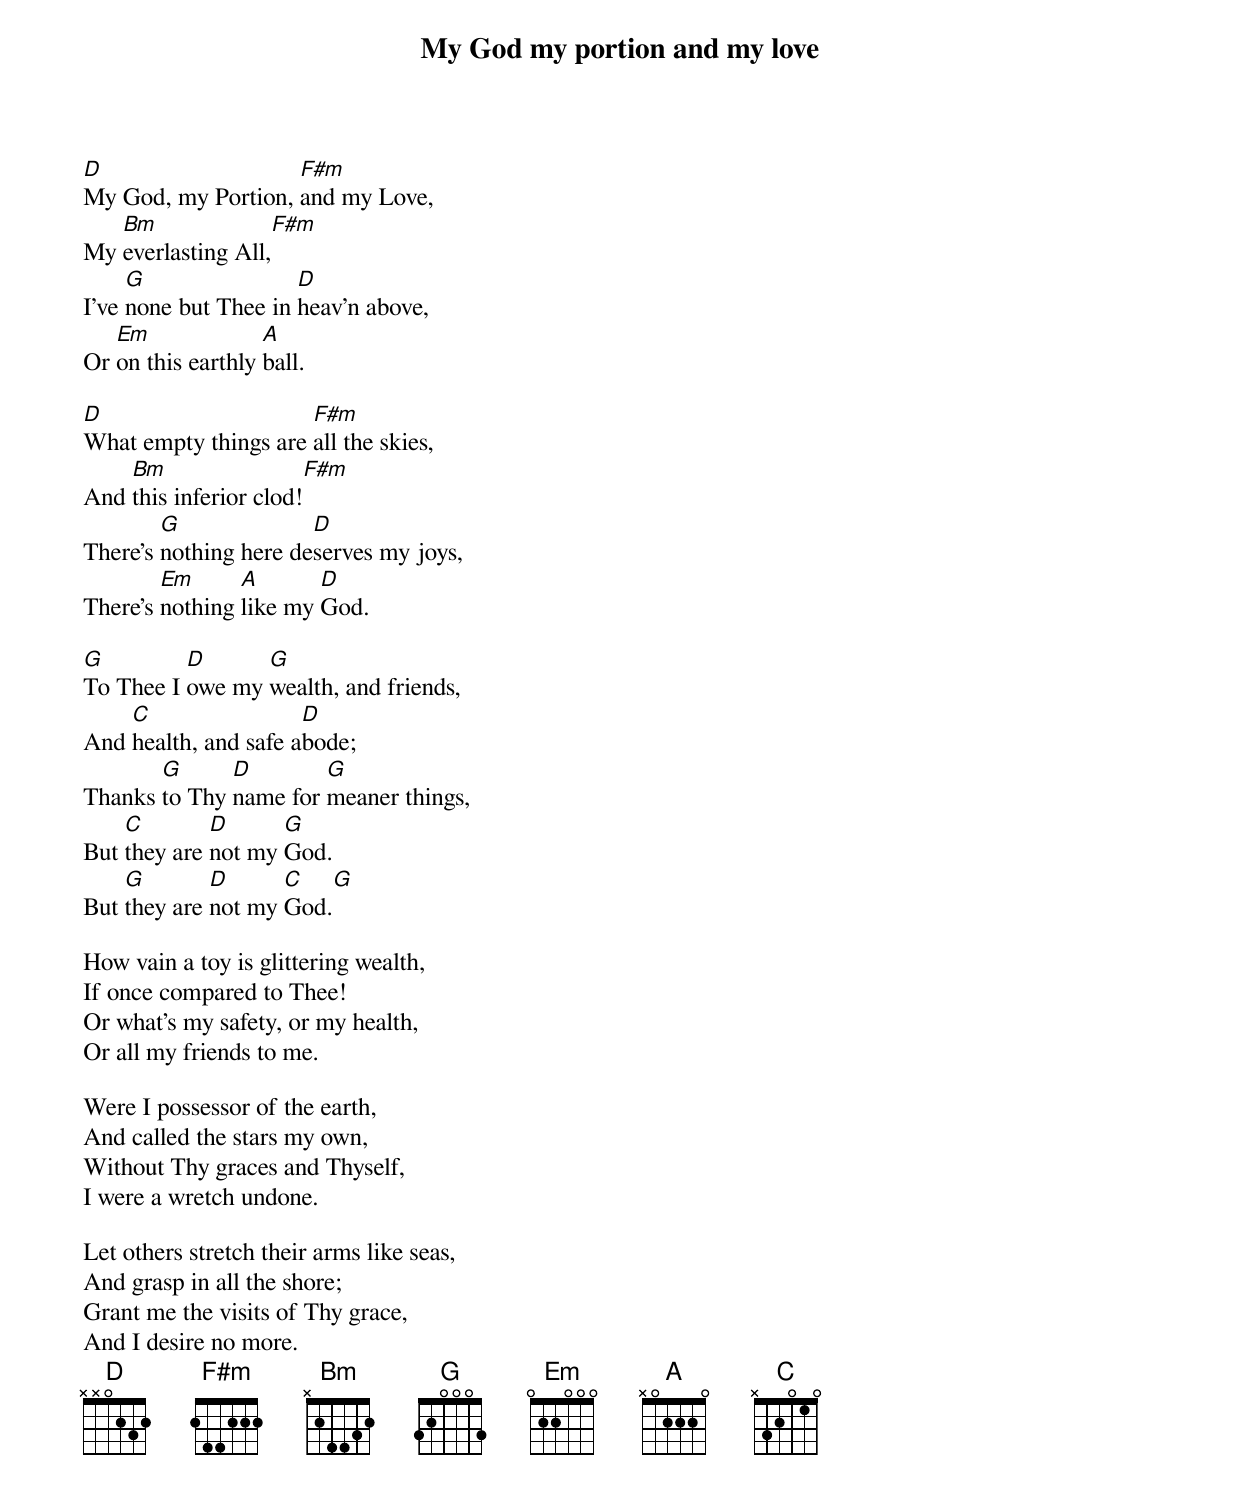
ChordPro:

{title: My God my portion and my love}
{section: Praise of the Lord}
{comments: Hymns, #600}
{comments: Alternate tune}

[D]My God, my Portion, [F#m]and my Love,
My [Bm]everlasting All,[F#m]
I’ve [G]none but Thee in [D]heav’n above,
Or [Em]on this earthly [A]ball.

[D]What empty things are [F#m]all the skies,
And [Bm]this inferior clod![F#m]
There’s [G]nothing here de[D]serves my joys,
There’s [Em]nothing [A]like my [D]God.

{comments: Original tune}
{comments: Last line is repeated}
[G]To Thee I [D]owe my [G]wealth, and friends,
And [C]health, and safe a[D]bode;
Thanks [G]to Thy [D]name for [G]meaner things,
But [C]they are [D]not my [G]God.
But [G]they are [D]not my [C]God.[G]

How vain a toy is glittering wealth,
If once compared to Thee!
Or what’s my safety, or my health,
Or all my friends to me.

Were I possessor of the earth,
And called the stars my own,
Without Thy graces and Thyself,
I were a wretch undone.

Let others stretch their arms like seas,
And grasp in all the shore;
Grant me the visits of Thy grace,
And I desire no more.
